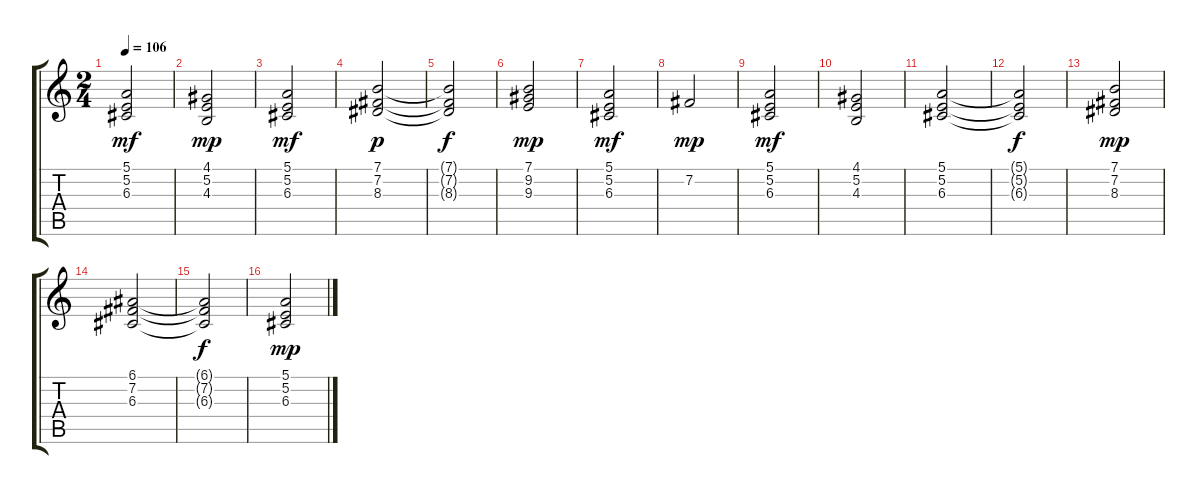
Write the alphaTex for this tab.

\track "" {instrument choiraahs}
\staff {score tabs}
\tuning (E4 B3 G3 D3 A2 E2) {hide}
\ts (2 4)
\tempo 106
\clef g2
\ks c
(5.1 5.2 6.3).2{dy mf} |
(4.1 5.2 4.3).2{dy mp} |
(5.1 5.2 6.3).2{dy mf} |
(7.1 7.2 8.3).2{dy p} |
(7.1{t} 7.2{t} 8.3{t}).2{dy f} |
(7.1 9.2 9.3).2{dy mp} |
(5.1 5.2 6.3).2{dy mf} |
7.2.2{dy mp} |
(5.1 5.2 6.3).2{dy mf} |
(4.1 5.2 4.3).2 |
(5.1 5.2 6.3).2 |
(5.1{t} 5.2{t} 6.3{t}).2{dy f} |
(7.1 7.2 8.3).2{dy mp} |
(6.1 7.2 6.3).2 |
(6.1{t} 7.2{t} 6.3{t}).2{dy f} |
(5.1 5.2 6.3).2{dy mp}
